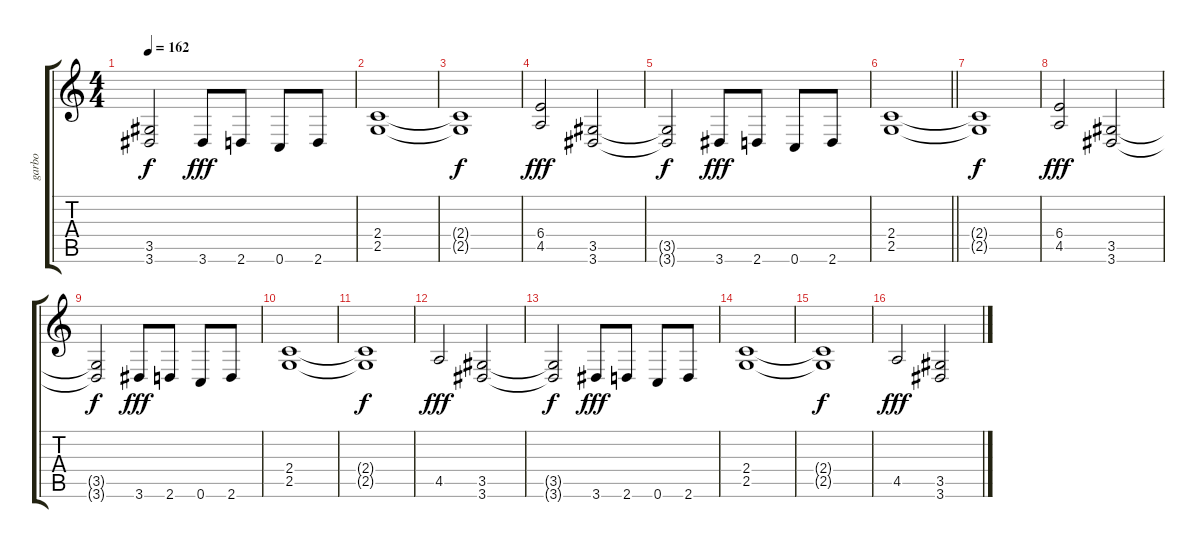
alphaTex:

\track ("garbo" "garbo") {instrument overdrivenguitar}
\staff {score tabs}
\tuning (C4 G3 Eb3 Bb2 F2 C2) {hide}
\ts (4 4)
\tempo 162
\clef g2
\ks c
(3.5{t} 3.6{t}).2{dy f} 3.6.8{dy fff} 2.6.8 0.6.8 2.6.8 |
(2.4 2.5).1 |
(2.4{t} 2.5{t}).1{dy f} |
(6.4 4.5).2{dy fff} (3.5 3.6).2 |
(3.5{t} 3.6{t}).2{dy f} 3.6.8{dy fff} 2.6.8 0.6.8 2.6.8 |
\barLineRight lightlight
(2.4 2.5).1 |
(2.4{t} 2.5{t}).1{dy f} |
(6.4 4.5).2{dy fff} (3.5 3.6).2 |
(3.5{t} 3.6{t}).2{dy f} 3.6.8{dy fff} 2.6.8 0.6.8 2.6.8 |
(2.4 2.5).1 |
(2.4{t} 2.5{t}).1{dy f} |
4.5.2{dy fff} (3.5 3.6).2 |
(3.5{t} 3.6{t}).2{dy f} 3.6.8{dy fff} 2.6.8 0.6.8 2.6.8 |
(2.4 2.5).1 |
(2.4{t} 2.5{t}).1{dy f} |
4.5.2{dy fff} (3.5 3.6).2
